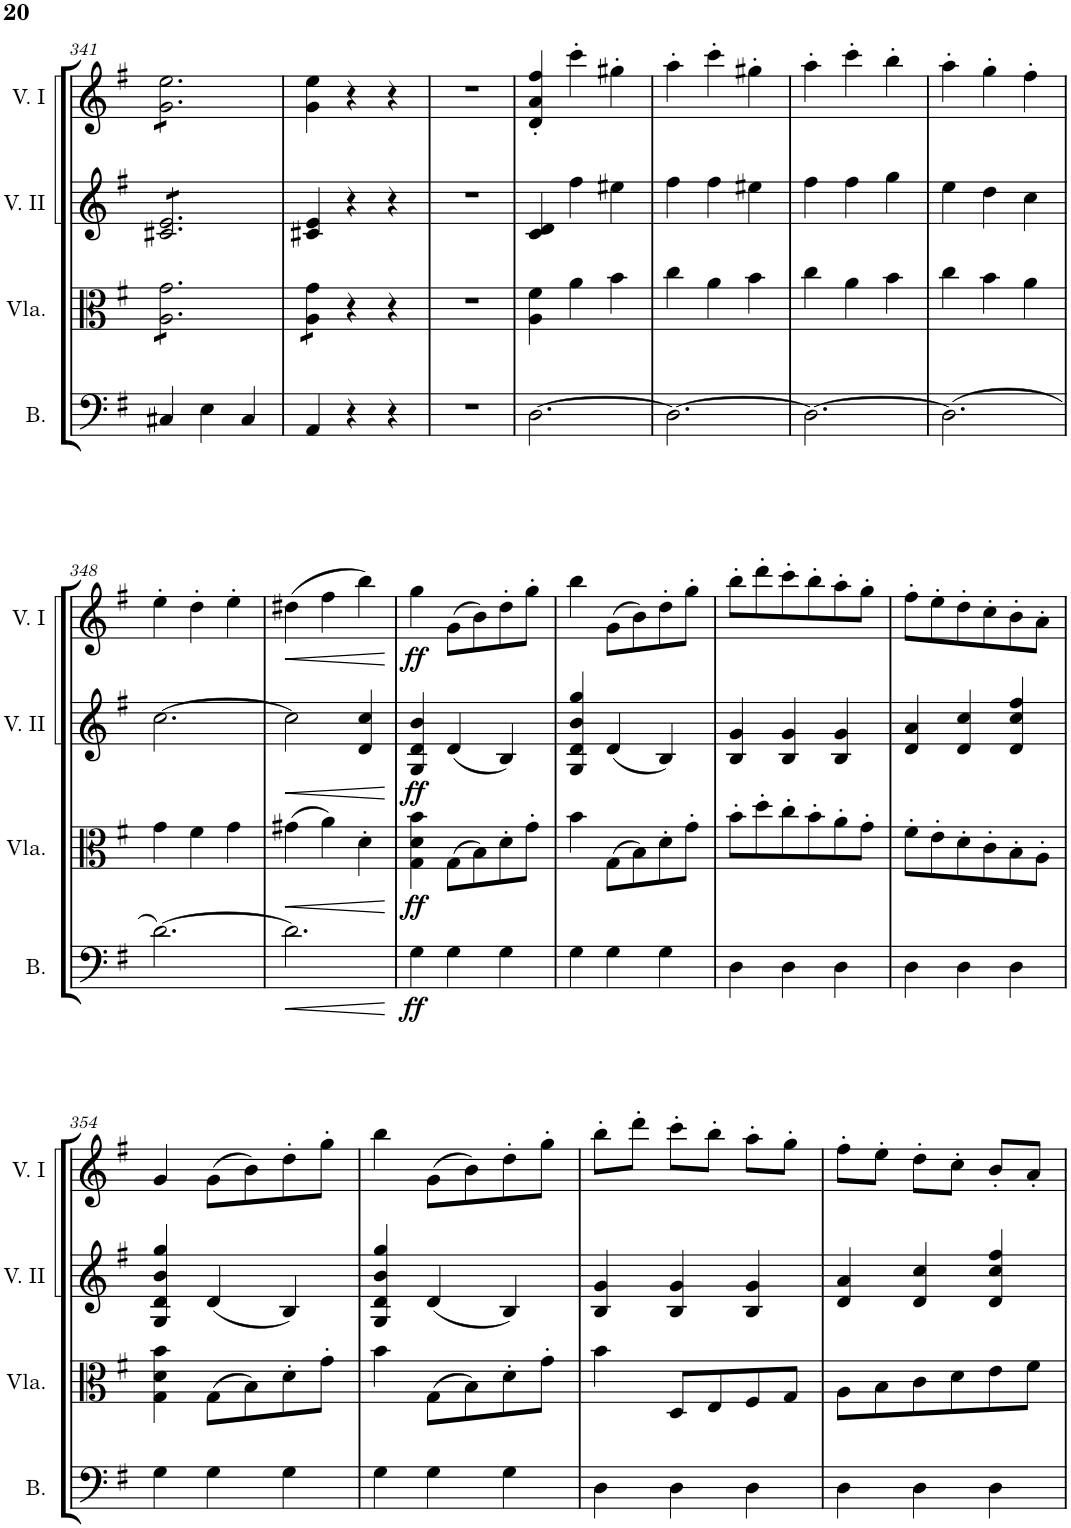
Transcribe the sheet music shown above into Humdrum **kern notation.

**kern	**dynam	**kern	**dynam	**kern	**dynam	**kern	**dynam
*part4	*part4	*part3	*part3	*part2	*part2	*part1	*part1
*staff4	*staff4	*staff3	*staff3	*staff2	*staff2	*staff1	*staff1
*I"Bassi	*	*I"Viola	*	*I"Violino II.	*	*I"Violino I	*
*I'B.	*	*I'Vla.	*	*I'V. II	*	*I'V. I	*
!!LO:PB:g=z
*clefF4	*	*clefC3	*	*clefG2	*	*clefG2	*
*k[f#]	*	*k[f#]	*	*k[f#]	*	*k[f#]	*
*M3/4	*	*M3/4	*	*M3/4	*	*M3/4	*
=341	=341	=341	=341	=341	=341	=341	=341
*	*	*tremolo	*	*	*	*	*
*	*	*	*	*tremolo	*	*	*
*	*	*	*	*	*	*tremolo	*
4C#X/	.	8A\ 8g\L	.	8c#X/ 8e/L	.	8g\ 8ee\L	.
.	.	8A\ 8g\	.	8c#X/ 8e/	.	8g\ 8ee\	.
4E\	.	8A\ 8g\	.	8c#X/ 8e/	.	8g\ 8ee\	.
.	.	8A\ 8g\	.	8c#X/ 8e/	.	8g\ 8ee\	.
4C#/	.	8A\ 8g\	.	8c#X/ 8e/	.	8g\ 8ee\	.
.	.	8A\ 8g\J	.	8c#X/ 8e/J	.	8g\ 8ee\J	.
*	*	*	*	*	*	*Xtremolo	*
*	*	*	*	*Xtremolo	*	*	*
=342	=342	=342	=342	=342	=342	=342	=342
4AA/	.	8A\ 8g\L	.	4c#X/ 4e/	.	4g\ 4ee\	.
.	.	8A\ 8g\J	.	.	.	.	.
*	*	*Xtremolo	*	*	*	*	*
4r	.	4r	.	4r	.	4r	.
4r	.	4r	.	4r	.	4r	.
=343	=343	=343	=343	=343	=343	=343	=343
2.r	.	2.r	.	2.r	.	2.r	.
=344	=344	=344	=344	=344	=344	=344	=344
[2.D\	.	4A\ 4f#\	.	4c/ 4d/	.	4d/' 4a/' 4ff#/'	.
.	.	4a\	.	4ff#\	.	4ccc'\	.
.	.	4b\	.	4ee#X\	.	4gg#X'\	.
=345	=345	=345	=345	=345	=345	=345	=345
2.D\_	.	4cc\	.	4ff#\	.	4aa'\	.
.	.	4a\	.	4ff#\	.	4ccc'\	.
.	.	4b\	.	4ee#X\	.	4gg#X'\	.
=346	=346	=346	=346	=346	=346	=346	=346
2.D\_	.	4cc\	.	4ff#\	.	4aa'\	.
.	.	4a\	.	4ff#\	.	4ccc'\	.
.	.	4b\	.	4gg\	.	4bb'\	.
=347	=347	=347	=347	=347	=347	=347	=347
(2.D\]	.	4cc\	.	4ee\	.	4aa'\	.
.	.	4b\	.	4dd\	.	4gg'\	.
.	.	4a\	.	4cc\	.	4ff#'\	.
!!LO:LB:g=z
=348	=348	=348	=348	=348	=348	=348	=348
[2.d\)	.	4g\	.	[2.cc\	.	4ee'\	.
.	.	4f#\	.	.	.	4dd'\	.
.	.	4g\	.	.	.	4ee'\	.
=349	=349	=349	=349	=349	=349	=349	=349
!	!LO:HP:b	!	!LO:HP:b	!	!LO:HP:b	!	!LO:HP:b
2.d\]	<	(4g#X\	<	2cc\]	<	(4dd#X\	<
.	.	4a\)	.	.	.	4ff#\	.
.	.	4d'\	.	4d/ 4cc/	.	4bb\)	.
.	[	.	[	.	[	.	[
=350	=350	=350	=350	=350	=350	=350	=350
!	!LO:DY:b	!	!LO:DY:b	!	!LO:DY:b	!	!LO:DY:b
4G\	ff	4G\ 4d\ 4b\	ff	4G/ 4d/ 4b/	ff	4gg\	ff
4G\	.	(8G\L	.	(4d/	.	(8g\L	.
.	.	8B\)	.	.	.	8b\)	.
4G\	.	8d'\	.	4B/)	.	8dd'\	.
.	.	8g'\J	.	.	.	8gg'\J	.
=351	=351	=351	=351	=351	=351	=351	=351
4G\	.	4b\	.	4G/ 4d/ 4b/ 4gg/	.	4bb\	.
4G\	.	(8G\L	.	(4d/	.	(8g\L	.
.	.	8B\)	.	.	.	8b\)	.
4G\	.	8d'\	.	4B/)	.	8dd'\	.
.	.	8g'\J	.	.	.	8gg'\J	.
=352	=352	=352	=352	=352	=352	=352	=352
4D\	.	8b'\L	.	4B/ 4g/	.	8bb'\L	.
.	.	8dd'\	.	.	.	8ddd'\	.
4D\	.	8cc'\	.	4B/ 4g/	.	8ccc'\	.
.	.	8b'\	.	.	.	8bb'\	.
4D\	.	8a'\	.	4B/ 4g/	.	8aa'\	.
.	.	8g'\J	.	.	.	8gg'\J	.
=353	=353	=353	=353	=353	=353	=353	=353
4D\	.	8f#'\L	.	4d/ 4a/	.	8ff#'\L	.
.	.	8e'\	.	.	.	8ee'\	.
4D\	.	8d'\	.	4d/ 4cc/	.	8dd'\	.
.	.	8c'\	.	.	.	8cc'\	.
4D\	.	8B'\	.	4d/ 4cc/ 4ff#/	.	8b'\	.
.	.	8A'\J	.	.	.	8a'\J	.
!!LO:LB:g=z
=354	=354	=354	=354	=354	=354	=354	=354
4G\	.	4G\ 4d\ 4b\	.	4G/ 4d/ 4b/ 4gg/	.	4g/	.
4G\	.	(8G\L	.	(4d/	.	(8g\L	.
.	.	8B\)	.	.	.	8b\)	.
4G\	.	8d'\	.	4B/)	.	8dd'\	.
.	.	8g'\J	.	.	.	8gg'\J	.
=355	=355	=355	=355	=355	=355	=355	=355
4G\	.	4b\	.	4G/ 4d/ 4b/ 4gg/	.	4bb\	.
4G\	.	(8G\L	.	(4d/	.	(8g\L	.
.	.	8B\)	.	.	.	8b\)	.
4G\	.	8d'\	.	4B/)	.	8dd'\	.
.	.	8g'\J	.	.	.	8gg'\J	.
=356	=356	=356	=356	=356	=356	=356	=356
4D\	.	4b\	.	4B/ 4g/	.	8bb'\L	.
.	.	.	.	.	.	8ddd'\J	.
4D\	.	8D/L	.	4B/ 4g/	.	8ccc'\L	.
.	.	8E/	.	.	.	8bb'\J	.
4D\	.	8F#/	.	4B/ 4g/	.	8aa'\L	.
.	.	8G/J	.	.	.	8gg'\J	.
=357	=357	=357	=357	=357	=357	=357	=357
4D\	.	8A\L	.	4d/ 4a/	.	8ff#'\L	.
.	.	8B\	.	.	.	8ee'\J	.
4D\	.	8c\	.	4d/ 4cc/	.	8dd'\L	.
.	.	8d\	.	.	.	8cc'\J	.
4D\	.	8e\	.	4d/ 4cc/ 4ff#/	.	8b'/L	.
.	.	8f#\J	.	.	.	8a'/J	.
=	=	=	=	=	=	=	=
*-	*-	*-	*-	*-	*-	*-	*-
